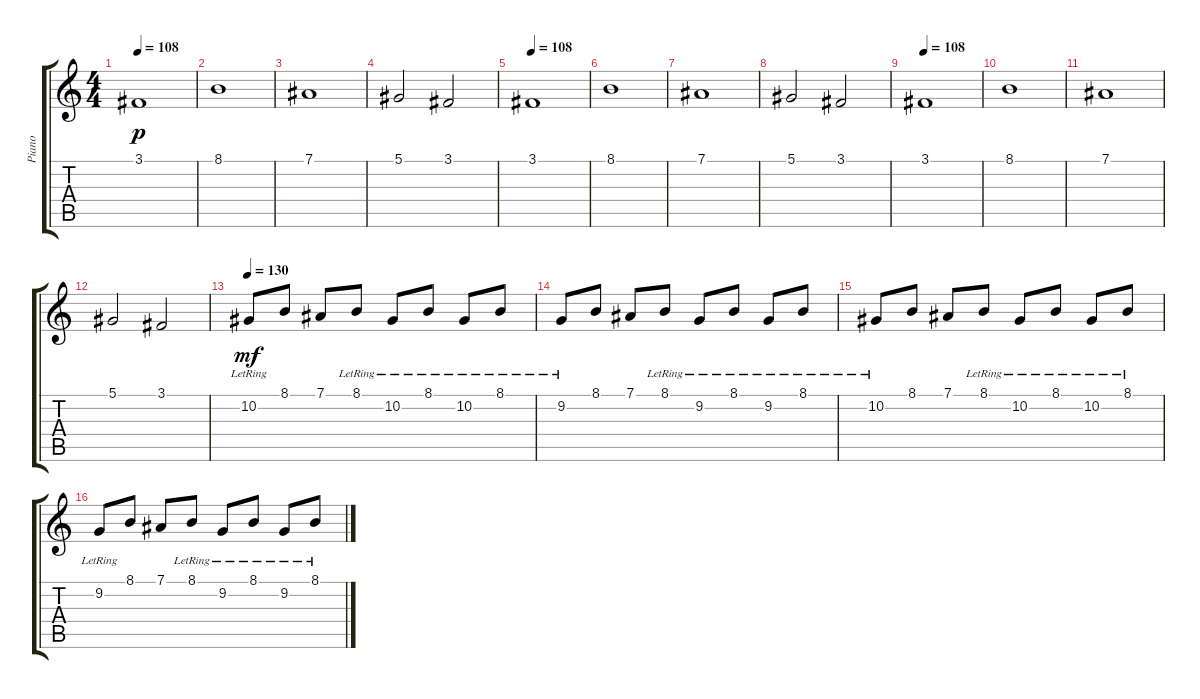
\track ("Piano" "Piano") {instrument electricgrandpiano}
\staff {score tabs}
\tuning (Eb4 Bb3 Gb3 Db3 Ab2 Eb2) {hide}
\ts (4 4)
\tempo 108
\clef g2
\ks c
3.1.1{dy p instrument choiraahs} |
8.1.1 |
7.1.1 |
5.1.2 3.1.2 |
\tempo 108
3.1.1{instrument choiraahs} |
8.1.1 |
7.1.1 |
5.1.2 3.1.2 |
\tempo 108
3.1.1{instrument choiraahs} |
8.1.1 |
7.1.1 |
5.1.2 3.1.2 |
\tempo 130
10.2{lr}.8{dy mf instrument electricgrandpiano} 8.1.8 7.1.8 8.1{lr}.8 10.2{lr}.8 8.1{lr}.8 10.2{lr}.8 8.1{lr}.8 |
9.2{lr}.8 8.1.8 7.1.8 8.1{lr}.8 9.2{lr}.8 8.1{lr}.8 9.2{lr}.8 8.1{lr}.8 |
10.2{lr}.8 8.1.8 7.1.8 8.1{lr}.8 10.2{lr}.8 8.1{lr}.8 10.2{lr}.8 8.1{lr}.8 |
9.2{lr}.8 8.1.8 7.1.8 8.1{lr}.8 9.2{lr}.8 8.1{lr}.8 9.2{lr}.8 8.1{lr}.8
